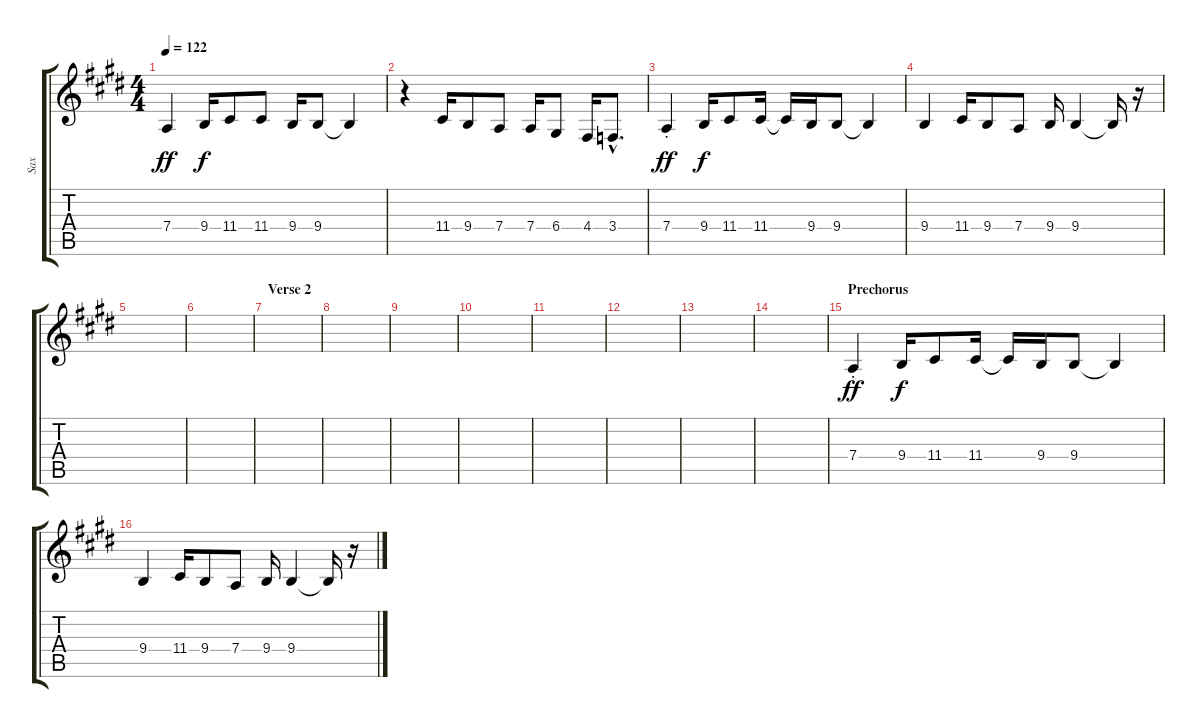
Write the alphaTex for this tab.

\track ("Sax" "Sax") {instrument tenorsax}
\staff {score tabs}
\tuning (E4 B3 G3 D3 A2 E2) {hide}
\ts (4 4)
\tempo 122
\clef g2
\ks e
7.4.4{dy ff} 9.4.16{dy f} 11.4.8 11.4.8 9.4.16 9.4.8 9.4{t}.4 |
r.4 11.4.16 9.4.8 7.4.8 7.4.16 6.4.8 4.4.16 3.4{hac}.8{d} |
7.4{st}.4{dy ff} 9.4.16{dy f} 11.4.8 11.4.16 11.4{t}.16 9.4.16 9.4.8 9.4{t}.4 |
9.4.4 11.4.16 9.4.8 7.4.8 9.4.16 9.4.4 9.4{t}.16 r.16 |
|
|
\section ("" "Verse 2")
|
|
|
|
|
|
|
|
\section ("" "Prechorus")
7.4{st}.4{dy ff} 9.4.16{dy f} 11.4.8 11.4.16 11.4{t}.16 9.4.16 9.4.8 9.4{t}.4 |
9.4.4 11.4.16 9.4.8 7.4.8 9.4.16 9.4.4 9.4{t}.16 r.16
